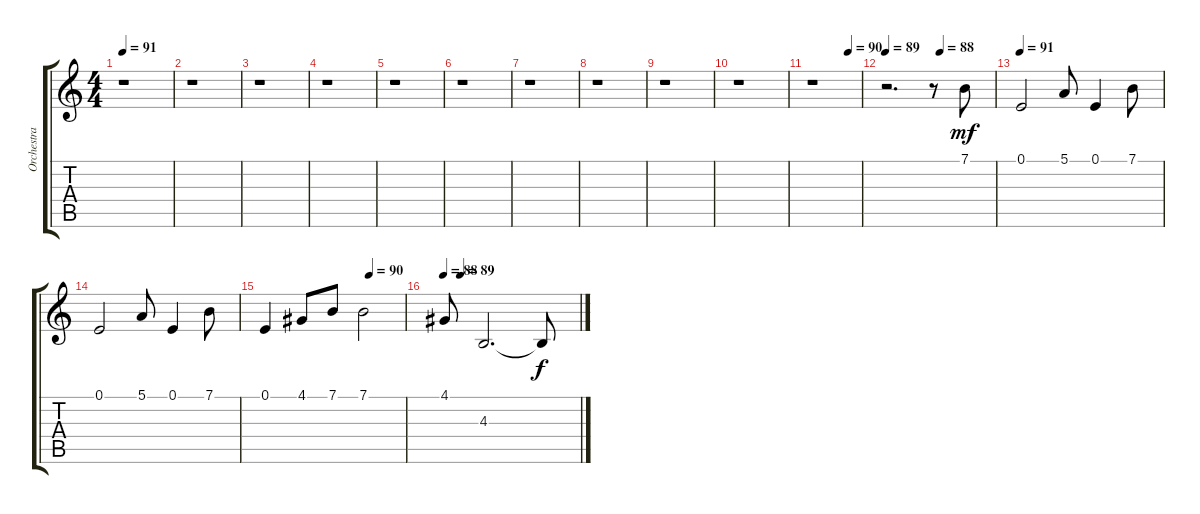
\track ("Orchestra" "Orchestra") {instrument stringensemble1}
\staff {score tabs}
\tuning (E4 B3 G3 D3 A2 E2) {hide}
\ts (4 4)
\tempo 91
\clef g2
\ks c
r.1{dy mp} |
r.1 |
r.1 |
r.1 |
r.1 |
r.1 |
r.1 |
r.1 |
r.1 |
r.1 |
\tempo (90 0.75)
r.1 |
\tempo 89
\tempo (88 0.5)
r.2{d} r.8 7.1.8{dy mf} |
\tempo 91
0.1.2 5.1.8 0.1.4 7.1.8 |
0.1.2 5.1.8 0.1.4 7.1.8 |
\tempo (90 0.75)
0.1.4 4.1.8 7.1.8 7.1.2 |
\tempo 88
\tempo (89 0.125)
4.1.8 4.3.2{d} 4.3{t}.8{dy f}
